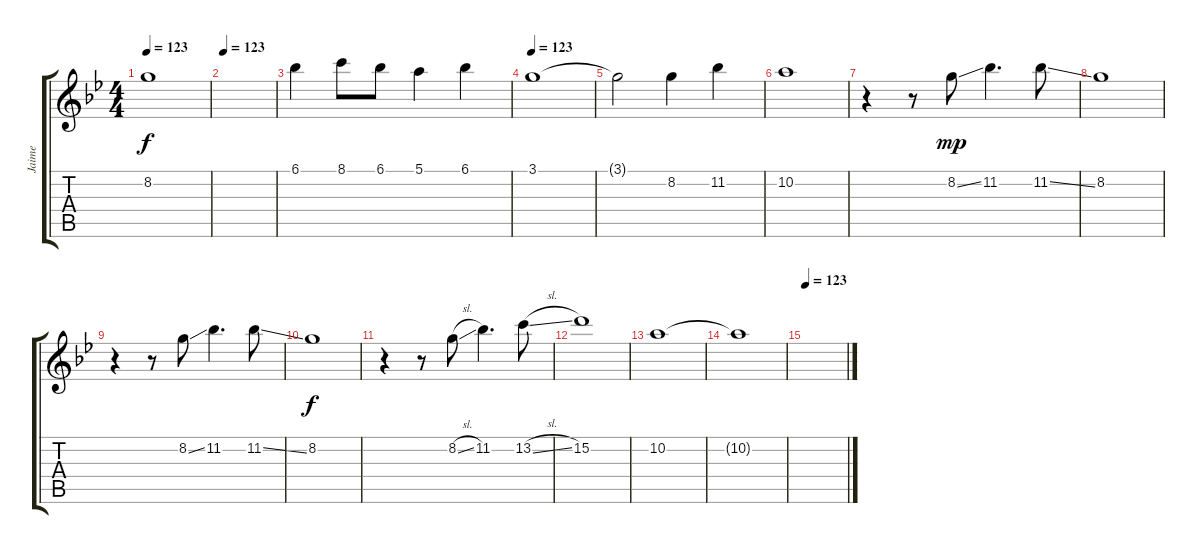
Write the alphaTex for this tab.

\track ("Jaime" "Jaime") {instrument overdrivenguitar}
\staff {score tabs}
\tuning (E4 B3 G3 D3 A2 E2) {hide}
\ts (4 4)
\tempo 123
\clef g2
\ks bb
8.2{t}.1{dy f} |
\tempo 123
|
6.1.4 8.1.8 6.1.8 5.1.4 6.1.4 |
\tempo 123
3.1.1 |
3.1{t}.2 8.2.4 11.2.4 |
10.2.1 |
r.4 r.8 8.2{ss}.8{dy mp} 11.2.4{d} 11.2{ss}.8 |
8.2.1 |
r.4 r.8 8.2{ss}.8 11.2.4{d} 11.2{ss}.8 |
8.2.1{dy f} |
r.4 r.8 8.2{sl}.8 11.2.4{d} 13.2{sl}.8 |
15.2.1 |
10.2.1 |
10.2{t}.1 |
\tempo 123
